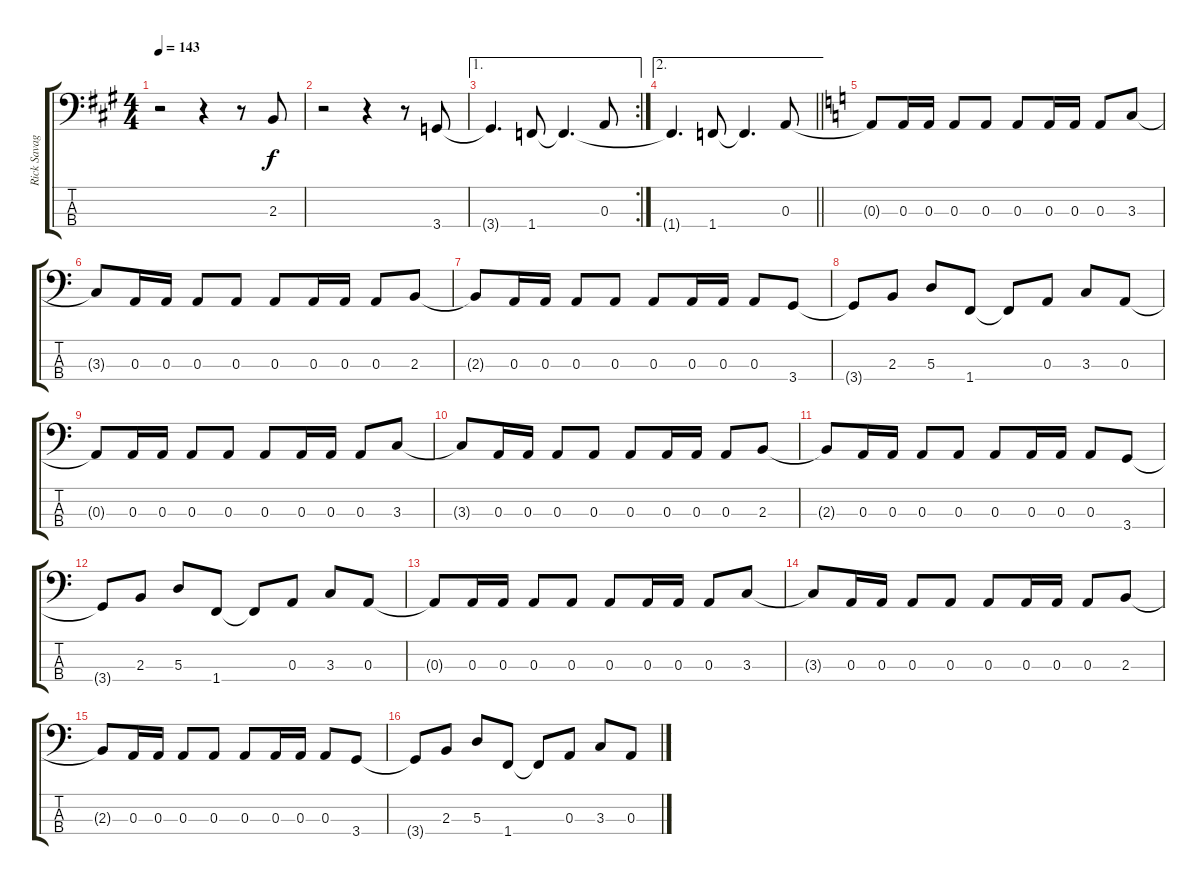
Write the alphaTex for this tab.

\track ("Rick Savage" "Rick Savag") {instrument electricbasspick}
\staff {score tabs}
\tuning (G2 D2 A1 E1) {hide}
\ts (4 4)
\tempo 143
\clef f4
\ks a
r.2{dy f} r.4 r.8 2.3.8 |
r.2 r.4 r.8 3.4.8 |
\ae 1
\rc 2
3.4{t}.4{d} 1.4.8 1.4{t}.4{d} 0.3.8 |
\ae 2
\barLineRight lightlight
1.4{t}.4{d} 1.4.8 1.4{t}.4{d} 0.3.8 |
\ks aminor
0.3{t}.8 0.3.16 0.3.16 0.3.8 0.3.8 0.3.8 0.3.16 0.3.16 0.3.8 3.3.8 |
3.3{t}.8 0.3.16 0.3.16 0.3.8 0.3.8 0.3.8 0.3.16 0.3.16 0.3.8 2.3.8 |
2.3{t}.8 0.3.16 0.3.16 0.3.8 0.3.8 0.3.8 0.3.16 0.3.16 0.3.8 3.4.8 |
3.4{t}.8 2.3.8 5.3.8 1.4.8 1.4{t}.8 0.3.8 3.3.8 0.3.8 |
0.3{t}.8 0.3.16 0.3.16 0.3.8 0.3.8 0.3.8 0.3.16 0.3.16 0.3.8 3.3.8 |
3.3{t}.8 0.3.16 0.3.16 0.3.8 0.3.8 0.3.8 0.3.16 0.3.16 0.3.8 2.3.8 |
2.3{t}.8 0.3.16 0.3.16 0.3.8 0.3.8 0.3.8 0.3.16 0.3.16 0.3.8 3.4.8 |
3.4{t}.8 2.3.8 5.3.8 1.4.8 1.4{t}.8 0.3.8 3.3.8 0.3.8 |
0.3{t}.8 0.3.16 0.3.16 0.3.8 0.3.8 0.3.8 0.3.16 0.3.16 0.3.8 3.3.8 |
3.3{t}.8 0.3.16 0.3.16 0.3.8 0.3.8 0.3.8 0.3.16 0.3.16 0.3.8 2.3.8 |
2.3{t}.8 0.3.16 0.3.16 0.3.8 0.3.8 0.3.8 0.3.16 0.3.16 0.3.8 3.4.8 |
3.4{t}.8 2.3.8 5.3.8 1.4.8 1.4{t}.8 0.3.8 3.3.8 0.3.8
